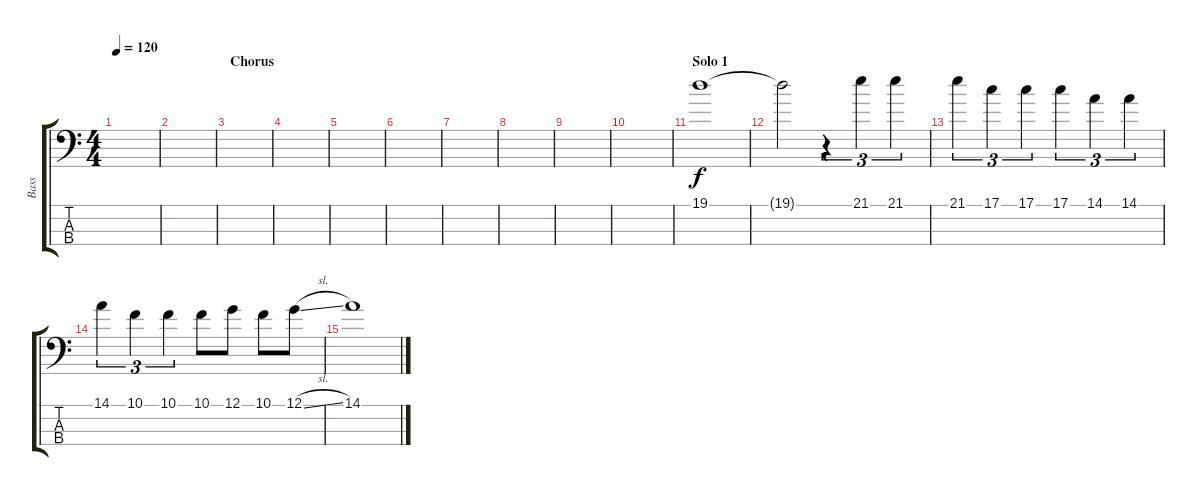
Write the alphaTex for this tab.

\track ("Bass" "Bass") {instrument electricbasspick}
\staff {score tabs}
\tuning (G2 D2 A1 E1) {hide}
\ts (4 4)
\tempo 120
\clef f4
\ks c
|
|
\section ("" "Chorus")
|
|
|
|
|
|
|
|
\section ("" "Solo 1")
19.1.1 |
19.1{t}.2 r.4{tu (3 2)} 21.1.4{tu (3 2)} 21.1.4{tu (3 2)} |
21.1.4{tu (3 2)} 17.1.4{tu (3 2)} 17.1.4{tu (3 2)} 17.1.4{tu (3 2)} 14.1.4{tu (3 2)} 14.1.4{tu (3 2)} |
14.1.4{tu (3 2)} 10.1.4{tu (3 2)} 10.1.4{tu (3 2)} 10.1.8 12.1.8 10.1.8 12.1{sl}.8 |
14.1.1
